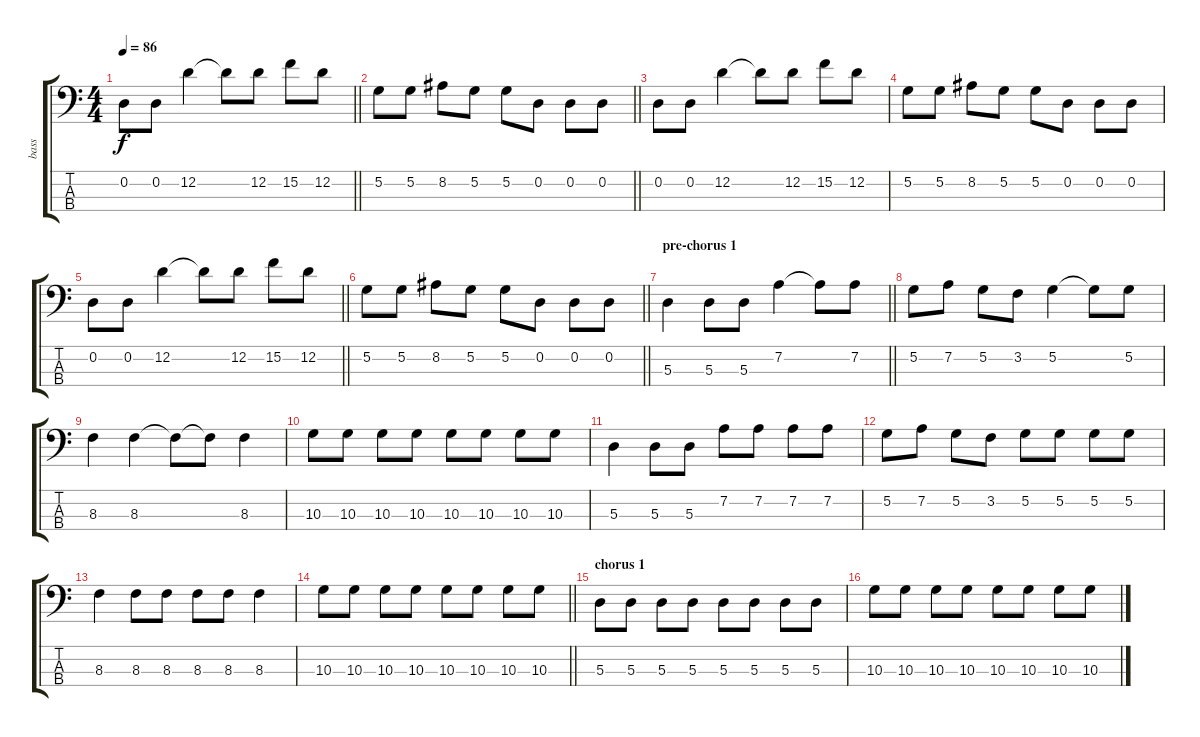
\track ("bass " "bass ") {instrument electricguitarjazz}
\staff {score tabs}
\tuning (G2 D2 A1 D1) {hide}
\ts (4 4)
\tempo 86
\clef f4
\barLineRight lightlight
\ks c
0.2.8{dy f} 0.2.8 12.2.4 12.2{t}.8 12.2.8 15.2.8 12.2.8 |
\barLineRight lightlight
5.2.8 5.2.8 8.2.8 5.2.8 5.2.8 0.2.8 0.2.8 0.2.8 |
0.2.8 0.2.8 12.2.4 12.2{t}.8 12.2.8 15.2.8 12.2.8 |
5.2.8 5.2.8 8.2.8 5.2.8 5.2.8 0.2.8 0.2.8 0.2.8 |
\barLineRight lightlight
0.2.8 0.2.8 12.2.4 12.2{t}.8 12.2.8 15.2.8 12.2.8 |
\barLineRight lightlight
5.2.8 5.2.8 8.2.8 5.2.8 5.2.8 0.2.8 0.2.8 0.2.8 |
\section ("" "pre-chorus 1")
\barLineRight lightlight
5.3.4 5.3.8 5.3.8 7.2.4 7.2{t}.8 7.2.8 |
5.2.8 7.2.8 5.2.8 3.2.8 5.2.4 5.2{t}.8 5.2.8 |
8.3.4 8.3.4 8.3{t}.8 8.3{t}.8 8.3.4 |
10.3.8 10.3.8 10.3.8 10.3.8 10.3.8 10.3.8 10.3.8 10.3.8 |
5.3.4 5.3.8 5.3.8 7.2.8 7.2.8 7.2.8 7.2.8 |
5.2.8 7.2.8 5.2.8 3.2.8 5.2.8 5.2.8 5.2.8 5.2.8 |
8.3.4 8.3.8 8.3.8 8.3.8 8.3.8 8.3.4 |
\barLineRight lightlight
10.3.8 10.3.8 10.3.8 10.3.8 10.3.8 10.3.8 10.3.8 10.3.8 |
\section ("" "chorus 1")
5.3.8 5.3.8 5.3.8 5.3.8 5.3.8 5.3.8 5.3.8 5.3.8 |
10.3.8 10.3.8 10.3.8 10.3.8 10.3.8 10.3.8 10.3.8 10.3.8
